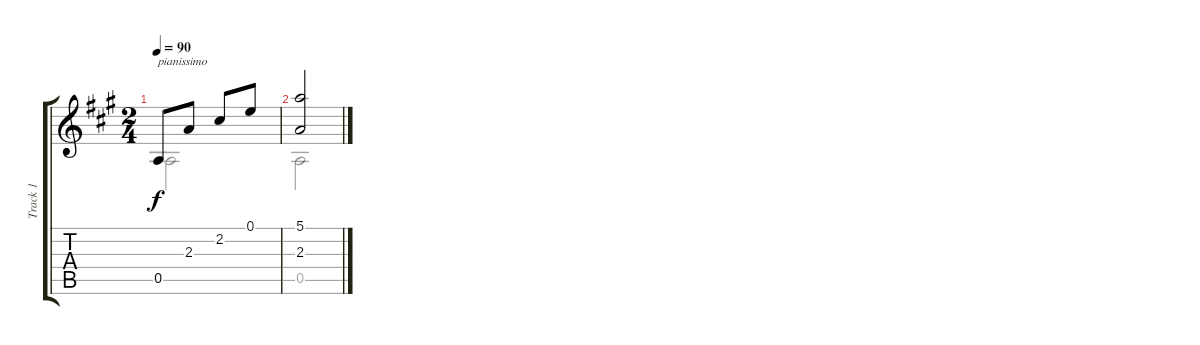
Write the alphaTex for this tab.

\track ("Track 1" "Track 1") {instrument acousticguitarsteel}
\staff {score tabs}
\tuning (E4 B3 G3 D3 A2 E2) {hide}
\voice
\ts (2 4)
\tempo 90
\clef g2
\ks a
0.5.8{txt "pianissimo" dy f volume 6} 2.3.8 2.2.8{beam merge} 0.1.8 |
(5.1 2.3).2
\voice
\clef g2
\ottava regular
\simile none
\ks a
0.5.2{dy f} |
0.5.2
